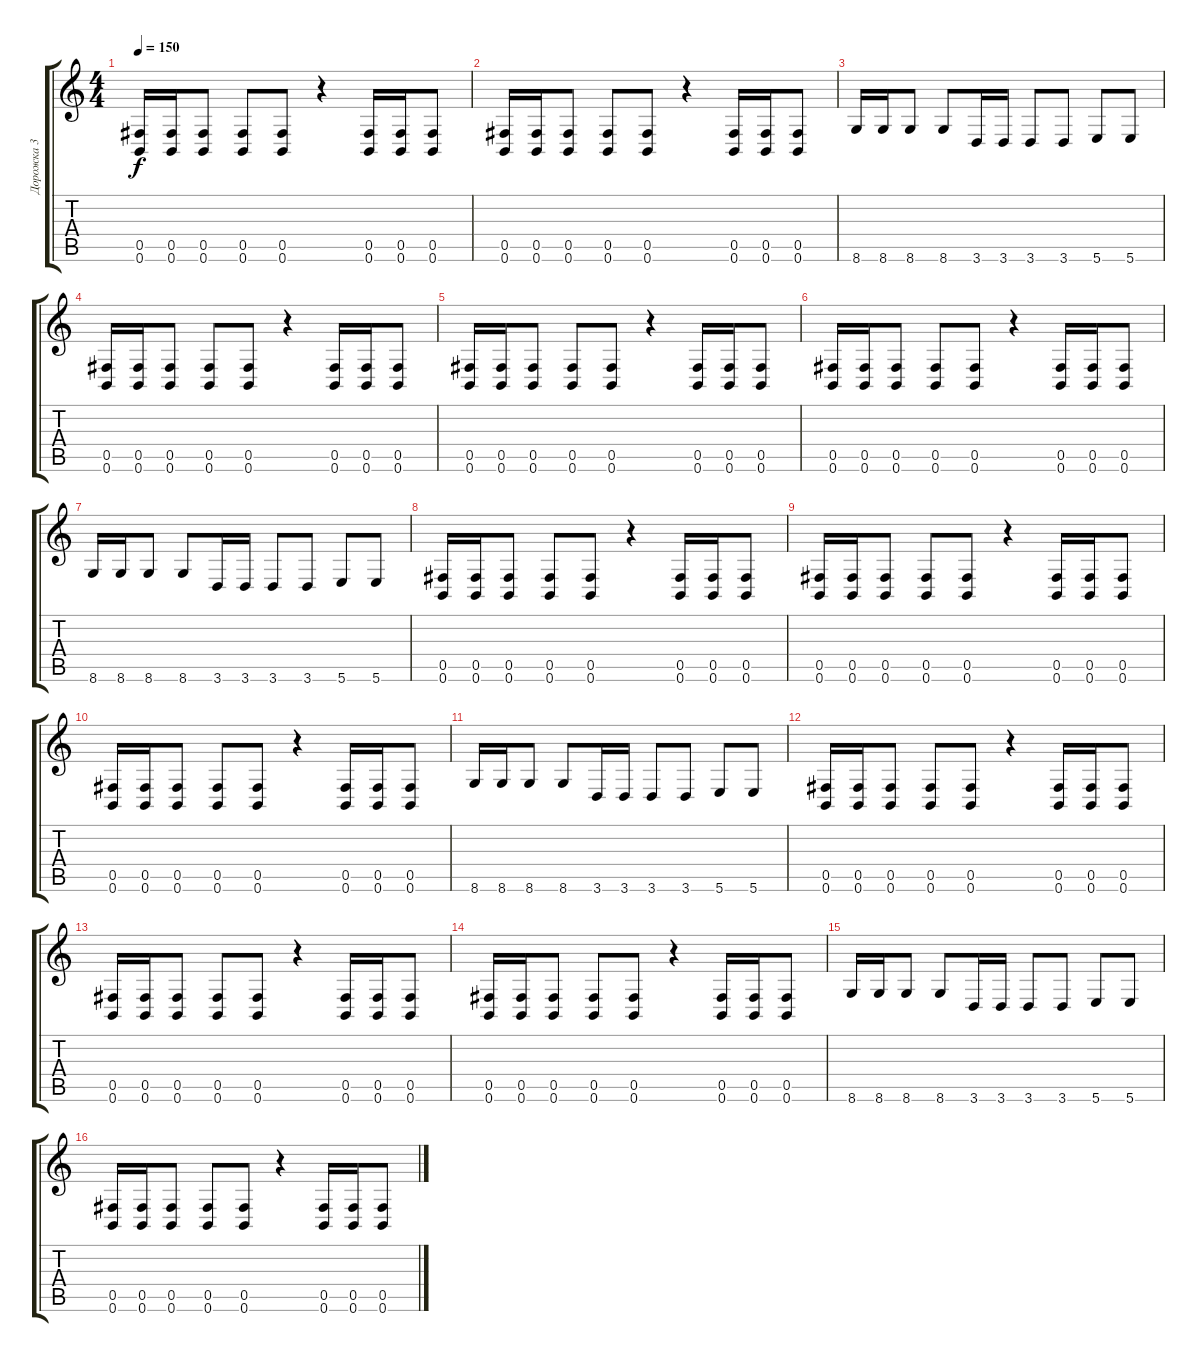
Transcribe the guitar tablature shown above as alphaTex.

\track ("Дорожка 3" "Дорожка 3") {instrument distortionguitar}
\staff {score tabs}
\tuning (Db4 Ab3 E3 B2 Gb2 B1) {hide}
\ts (4 4)
\tempo 150
\clef g2
\ks c
(0.5 0.6).16{dy f} (0.5 0.6).16 (0.5 0.6).8 (0.5 0.6).8 (0.5 0.6).8 r.4 (0.5 0.6).16 (0.5 0.6).16 (0.5 0.6).8 |
(0.5 0.6).16 (0.5 0.6).16 (0.5 0.6).8 (0.5 0.6).8 (0.5 0.6).8 r.4 (0.5 0.6).16 (0.5 0.6).16 (0.5 0.6).8 |
8.6.16 8.6.16 8.6.8 8.6.8 3.6.16 3.6.16 3.6.8 3.6.8 5.6.8 5.6.8 |
(0.5 0.6).16 (0.5 0.6).16 (0.5 0.6).8 (0.5 0.6).8 (0.5 0.6).8 r.4 (0.5 0.6).16 (0.5 0.6).16 (0.5 0.6).8 |
(0.5 0.6).16 (0.5 0.6).16 (0.5 0.6).8 (0.5 0.6).8 (0.5 0.6).8 r.4 (0.5 0.6).16 (0.5 0.6).16 (0.5 0.6).8 |
(0.5 0.6).16 (0.5 0.6).16 (0.5 0.6).8 (0.5 0.6).8 (0.5 0.6).8 r.4 (0.5 0.6).16 (0.5 0.6).16 (0.5 0.6).8 |
8.6.16 8.6.16 8.6.8 8.6.8 3.6.16 3.6.16 3.6.8 3.6.8 5.6.8 5.6.8 |
(0.5 0.6).16 (0.5 0.6).16 (0.5 0.6).8 (0.5 0.6).8 (0.5 0.6).8 r.4 (0.5 0.6).16 (0.5 0.6).16 (0.5 0.6).8 |
(0.5 0.6).16 (0.5 0.6).16 (0.5 0.6).8 (0.5 0.6).8 (0.5 0.6).8 r.4 (0.5 0.6).16 (0.5 0.6).16 (0.5 0.6).8 |
(0.5 0.6).16 (0.5 0.6).16 (0.5 0.6).8 (0.5 0.6).8 (0.5 0.6).8 r.4 (0.5 0.6).16 (0.5 0.6).16 (0.5 0.6).8 |
8.6.16 8.6.16 8.6.8 8.6.8 3.6.16 3.6.16 3.6.8 3.6.8 5.6.8 5.6.8 |
(0.5 0.6).16 (0.5 0.6).16 (0.5 0.6).8 (0.5 0.6).8 (0.5 0.6).8 r.4 (0.5 0.6).16 (0.5 0.6).16 (0.5 0.6).8 |
(0.5 0.6).16 (0.5 0.6).16 (0.5 0.6).8 (0.5 0.6).8 (0.5 0.6).8 r.4 (0.5 0.6).16 (0.5 0.6).16 (0.5 0.6).8 |
(0.5 0.6).16 (0.5 0.6).16 (0.5 0.6).8 (0.5 0.6).8 (0.5 0.6).8 r.4 (0.5 0.6).16 (0.5 0.6).16 (0.5 0.6).8 |
8.6.16 8.6.16 8.6.8 8.6.8 3.6.16 3.6.16 3.6.8 3.6.8 5.6.8 5.6.8 |
(0.5 0.6).16 (0.5 0.6).16 (0.5 0.6).8 (0.5 0.6).8 (0.5 0.6).8 r.4 (0.5 0.6).16 (0.5 0.6).16 (0.5 0.6).8
